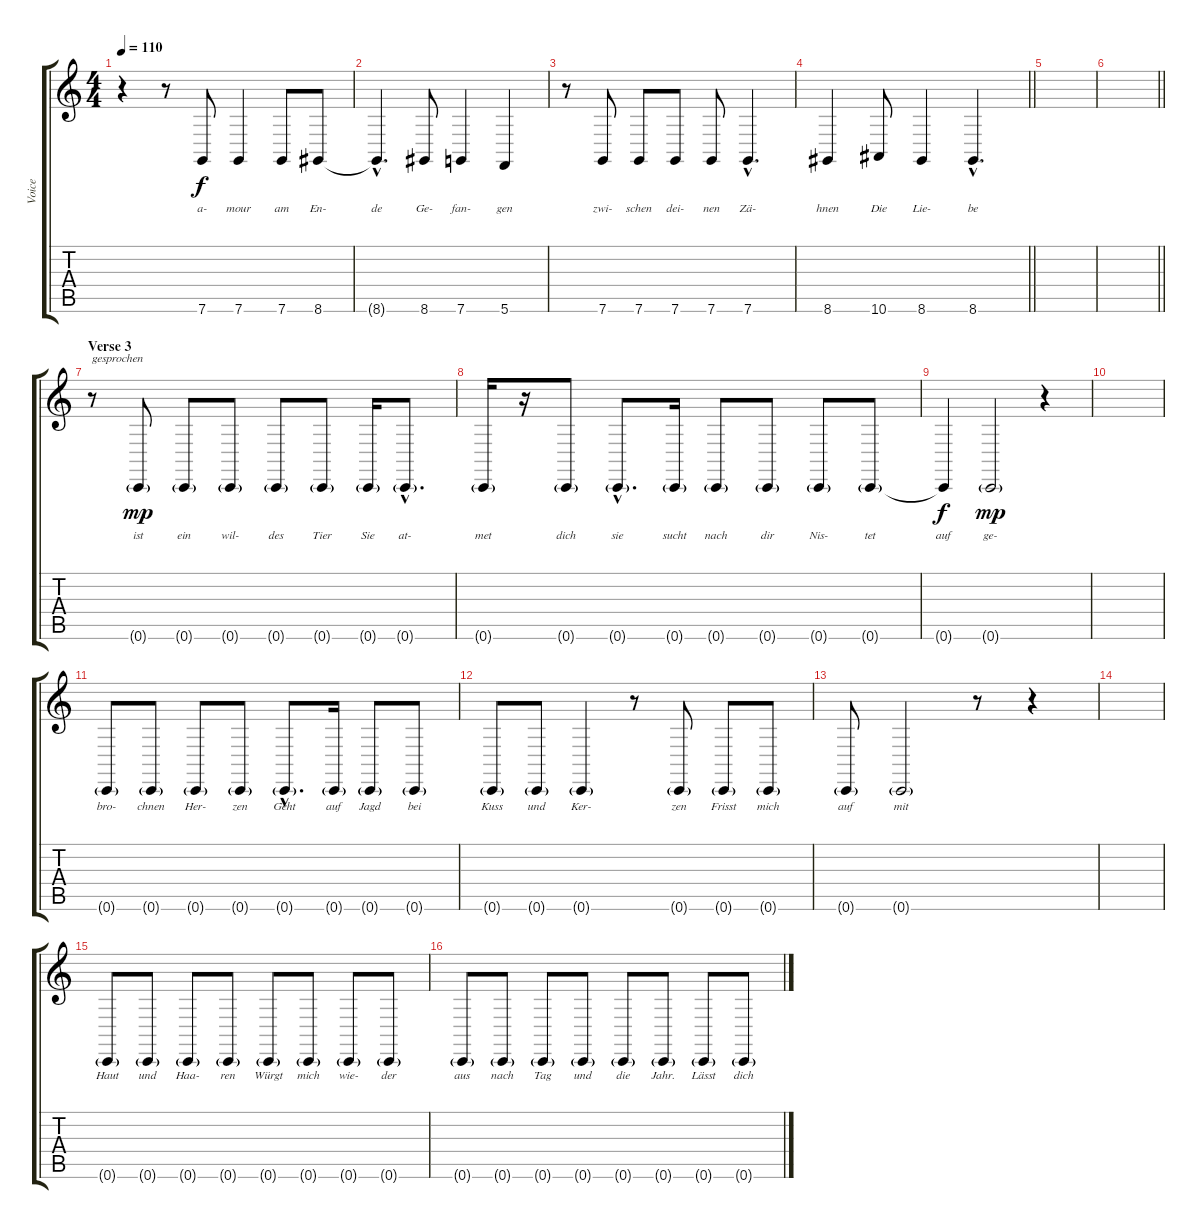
\track ("Voice" "Voice") {instrument tuba}
\staff {score tabs}
\tuning (D4 A3 F3 C3 G2 C2) {hide}
\ts (4 4)
\tempo 110
\clef g2
\ks c
r.4{dy f} r.8 7.6.8{lyrics (0 "") lyrics (1 "a-") lyrics (2 "") lyrics (3 "") lyrics (4 "")} 7.6.4{lyrics (0 "") lyrics (1 "mour") lyrics (2 "") lyrics (3 "") lyrics (4 "")} 7.6.8{lyrics (0 "") lyrics (1 "am") lyrics (2 "") lyrics (3 "") lyrics (4 "")} 8.6.8{lyrics (0 "") lyrics (1 "En-") lyrics (2 "") lyrics (3 "") lyrics (4 "")} |
8.6{hac t}.4{d lyrics (0 "") lyrics (1 "de") lyrics (2 "") lyrics (3 "") lyrics (4 "")} 8.6.8{lyrics (0 "") lyrics (1 "Ge-") lyrics (2 "") lyrics (3 "") lyrics (4 "")} 7.6.4{lyrics (0 "") lyrics (1 "fan-") lyrics (2 "") lyrics (3 "") lyrics (4 "")} 5.6.4{lyrics (0 "") lyrics (1 "gen") lyrics (2 "") lyrics (3 "") lyrics (4 "")} |
r.8 7.6.8{lyrics (0 "") lyrics (1 "zwi-") lyrics (2 "") lyrics (3 "") lyrics (4 "")} 7.6.8{lyrics (0 "") lyrics (1 "schen") lyrics (2 "") lyrics (3 "") lyrics (4 "")} 7.6.8{lyrics (0 "") lyrics (1 "dei-") lyrics (2 "") lyrics (3 "") lyrics (4 "")} 7.6.8{lyrics (0 "") lyrics (1 "nen") lyrics (2 "") lyrics (3 "") lyrics (4 "")} 7.6{hac}.4{d lyrics (0 "") lyrics (1 "Zä-") lyrics (2 "") lyrics (3 "") lyrics (4 "")} |
\barLineRight lightlight
8.6.4{lyrics (0 "") lyrics (1 "hnen") lyrics (2 "") lyrics (3 "") lyrics (4 "")} 10.6.8{lyrics (0 "") lyrics (1 "Die") lyrics (2 "") lyrics (3 "") lyrics (4 "")} 8.6.4{lyrics (0 "") lyrics (1 "Lie-") lyrics (2 "") lyrics (3 "") lyrics (4 "")} 8.6{hac}.4{d lyrics (0 "") lyrics (1 "be") lyrics (2 "") lyrics (3 "") lyrics (4 "")} |
|
\barLineRight lightlight
|
\section ("" "Verse 3")
r.8{txt "gesprochen"} 0.6{g}.8{lyrics (0 "") lyrics (1 "ist") lyrics (2 "") lyrics (3 "") lyrics (4 "") dy mp} 0.6{g}.8{lyrics (0 "") lyrics (1 "ein") lyrics (2 "") lyrics (3 "") lyrics (4 "")} 0.6{g}.8{lyrics (0 "") lyrics (1 "wil-") lyrics (2 "") lyrics (3 "") lyrics (4 "")} 0.6{g}.8{lyrics (0 "") lyrics (1 "des") lyrics (2 "") lyrics (3 "") lyrics (4 "")} 0.6{g}.8{lyrics (0 "") lyrics (1 "Tier") lyrics (2 "") lyrics (3 "") lyrics (4 "")} 0.6{g}.16{lyrics (0 "") lyrics (1 "Sie") lyrics (2 "") lyrics (3 "") lyrics (4 "")} 0.6{g hac}.8{d lyrics (0 "") lyrics (1 "at-") lyrics (2 "") lyrics (3 "") lyrics (4 "")} |
0.6{g}.16{lyrics (0 "") lyrics (1 "met") lyrics (2 "") lyrics (3 "") lyrics (4 "")} r.16 0.6{g}.8{lyrics (0 "") lyrics (1 "dich") lyrics (2 "") lyrics (3 "") lyrics (4 "")} 0.6{g hac}.8{d lyrics (0 "") lyrics (1 "sie") lyrics (2 "") lyrics (3 "") lyrics (4 "")} 0.6{g}.16{lyrics (0 "") lyrics (1 "sucht") lyrics (2 "") lyrics (3 "") lyrics (4 "")} 0.6{g}.8{lyrics (0 "") lyrics (1 "nach") lyrics (2 "") lyrics (3 "") lyrics (4 "")} 0.6{g}.8{lyrics (0 "") lyrics (1 "dir") lyrics (2 "") lyrics (3 "") lyrics (4 "")} 0.6{g}.8{lyrics (0 "") lyrics (1 "Nis-") lyrics (2 "") lyrics (3 "") lyrics (4 "")} 0.6{g}.8{lyrics (0 "") lyrics (1 "tet") lyrics (2 "") lyrics (3 "") lyrics (4 "")} |
0.6{t}.4{lyrics (0 "") lyrics (1 "auf") lyrics (2 "") lyrics (3 "") lyrics (4 "") dy f} 0.6{g}.2{lyrics (0 "") lyrics (1 "ge-") lyrics (2 "") lyrics (3 "") lyrics (4 "") dy mp} r.4 |
|
0.6{g}.8{lyrics (0 "") lyrics (1 "bro-") lyrics (2 "") lyrics (3 "") lyrics (4 "")} 0.6{g}.8{lyrics (0 "") lyrics (1 "chnen") lyrics (2 "") lyrics (3 "") lyrics (4 "")} 0.6{g}.8{lyrics (0 "") lyrics (1 "Her-") lyrics (2 "") lyrics (3 "") lyrics (4 "")} 0.6{g}.8{lyrics (0 "") lyrics (1 "zen") lyrics (2 "") lyrics (3 "") lyrics (4 "")} 0.6{g hac}.8{d lyrics (0 "") lyrics (1 "Geht") lyrics (2 "") lyrics (3 "") lyrics (4 "")} 0.6{g}.16{lyrics (0 "") lyrics (1 "auf") lyrics (2 "") lyrics (3 "") lyrics (4 "")} 0.6{g}.8{lyrics (0 "") lyrics (1 "Jagd") lyrics (2 "") lyrics (3 "") lyrics (4 "")} 0.6{g}.8{lyrics (0 "") lyrics (1 "bei") lyrics (2 "") lyrics (3 "") lyrics (4 "")} |
0.6{g}.8{lyrics (0 "") lyrics (1 "Kuss") lyrics (2 "") lyrics (3 "") lyrics (4 "")} 0.6{g}.8{lyrics (0 "") lyrics (1 "und") lyrics (2 "") lyrics (3 "") lyrics (4 "")} 0.6{g}.4{lyrics (0 "") lyrics (1 "Ker-") lyrics (2 "") lyrics (3 "") lyrics (4 "")} r.8 0.6{g}.8{lyrics (0 "") lyrics (1 "zen") lyrics (2 "") lyrics (3 "") lyrics (4 "")} 0.6{g}.8{lyrics (0 "") lyrics (1 "Frisst") lyrics (2 "") lyrics (3 "") lyrics (4 "")} 0.6{g}.8{lyrics (0 "") lyrics (1 "mich") lyrics (2 "") lyrics (3 "") lyrics (4 "")} |
0.6{g}.8{lyrics (0 "") lyrics (1 "auf") lyrics (2 "") lyrics (3 "") lyrics (4 "")} 0.6{g}.2{lyrics (0 "") lyrics (1 "mit") lyrics (2 "") lyrics (3 "") lyrics (4 "")} r.8 r.4 |
|
0.6{g}.8{lyrics (0 "") lyrics (1 "Haut") lyrics (2 "") lyrics (3 "") lyrics (4 "")} 0.6{g}.8{lyrics (0 "") lyrics (1 "und") lyrics (2 "") lyrics (3 "") lyrics (4 "")} 0.6{g}.8{lyrics (0 "") lyrics (1 "Haa-") lyrics (2 "") lyrics (3 "") lyrics (4 "")} 0.6{g}.8{lyrics (0 "") lyrics (1 "ren") lyrics (2 "") lyrics (3 "") lyrics (4 "")} 0.6{g}.8{lyrics (0 "") lyrics (1 "Würgt") lyrics (2 "") lyrics (3 "") lyrics (4 "")} 0.6{g}.8{lyrics (0 "") lyrics (1 "mich") lyrics (2 "") lyrics (3 "") lyrics (4 "")} 0.6{g}.8{lyrics (0 "") lyrics (1 "wie-") lyrics (2 "") lyrics (3 "") lyrics (4 "")} 0.6{g}.8{lyrics (0 "") lyrics (1 "der") lyrics (2 "") lyrics (3 "") lyrics (4 "")} |
0.6{g}.8{lyrics (0 "") lyrics (1 "aus") lyrics (2 "") lyrics (3 "") lyrics (4 "")} 0.6{g}.8{lyrics (0 "") lyrics (1 "nach") lyrics (2 "") lyrics (3 "") lyrics (4 "")} 0.6{g}.8{lyrics (0 "") lyrics (1 "Tag") lyrics (2 "") lyrics (3 "") lyrics (4 "")} 0.6{g}.8{lyrics (0 "") lyrics (1 "und") lyrics (2 "") lyrics (3 "") lyrics (4 "")} 0.6{g}.8{lyrics (0 "") lyrics (1 "die") lyrics (2 "") lyrics (3 "") lyrics (4 "")} 0.6{g}.8{lyrics (0 "") lyrics (1 "Jahr.") lyrics (2 "") lyrics (3 "") lyrics (4 "")} 0.6{g}.8{lyrics (0 "") lyrics (1 "Lässt") lyrics (2 "") lyrics (3 "") lyrics (4 "")} 0.6{g}.8{lyrics (0 "") lyrics (1 "dich") lyrics (2 "") lyrics (3 "") lyrics (4 "")}
